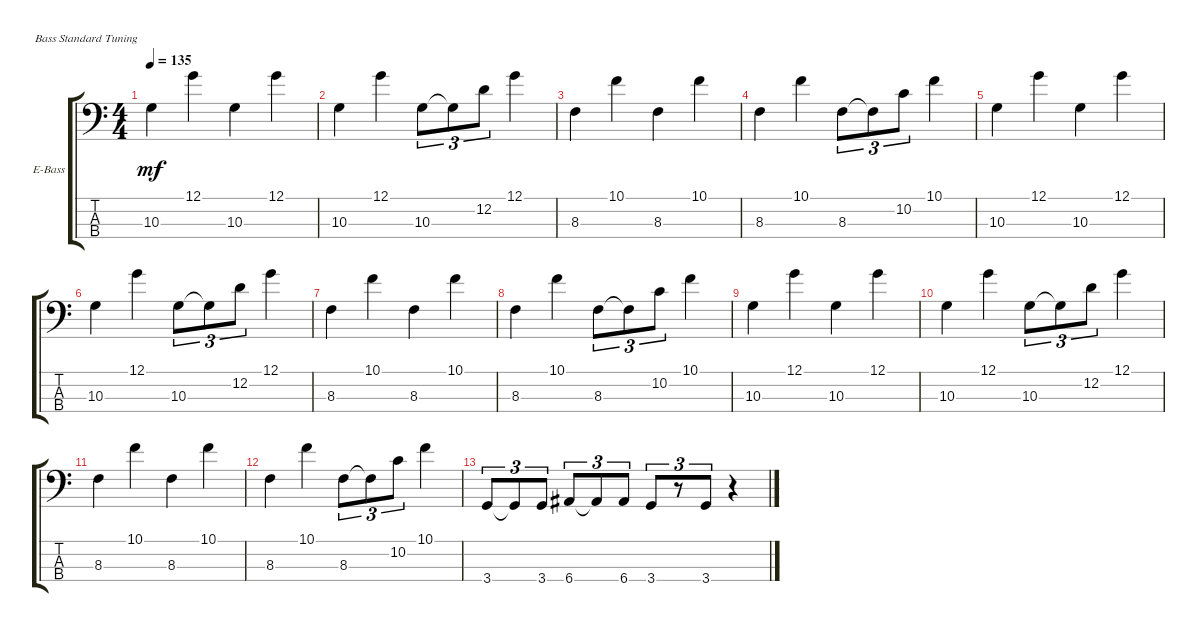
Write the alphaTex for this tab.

\defaultSystemsLayout 4
\bracketExtendMode groupsimilarinstruments
\firstSystemTrackNameOrientation horizontal
\otherSystemsTrackNameOrientation horizontal
\track ("Electric Bass" "E-Bass") {instrument electricbassfinger}
\staff {score tabs}
\tuning (G2 D2 A1 E1)
\ts (4 4)
\tempo 135
\clef f4
\scale
0.333333
\ks c
10.3.4{dy mf} 12.1.4 10.3.4 12.1.4 |
\scale
0.333333 10.3.4 12.1.4 10.3.8{tu (3 2)} 10.3{t}.8{tu (3 2)} 12.2.8{tu (3 2)} 12.1.4 |
\scale
0.333333 8.3.4 10.1.4 8.3.4 10.1.4 |
\scale
0.333333 8.3.4 10.1.4 8.3.8{tu (3 2)} 8.3{t}.8{tu (3 2)} 10.2.8{tu (3 2)} 10.1.4 |
\scale
0.333333 10.3.4 12.1.4 10.3.4 12.1.4 |
\scale
0.333333 10.3.4 12.1.4 10.3.8{tu (3 2)} 10.3{t}.8{tu (3 2)} 12.2.8{tu (3 2)} 12.1.4 |
\scale
0.333333 8.3.4 10.1.4 8.3.4 10.1.4 |
\scale
0.333333 8.3.4 10.1.4 8.3.8{tu (3 2)} 8.3{t}.8{tu (3 2)} 10.2.8{tu (3 2)} 10.1.4 |
\scale
0.333333 10.3.4 12.1.4 10.3.4 12.1.4 |
\scale
0.333333 10.3.4 12.1.4 10.3.8{tu (3 2)} 10.3{t}.8{tu (3 2)} 12.2.8{tu (3 2)} 12.1.4 |
\scale
0.333333 8.3.4 10.1.4 8.3.4 10.1.4 |
\scale
0.333333 8.3.4 10.1.4 8.3.8{tu (3 2)} 8.3{t}.8{tu (3 2)} 10.2.8{tu (3 2)} 10.1.4 |
\scale
0.333333 3.4.8{tu (3 2)} 3.4{t}.8{tu (3 2)} 3.4.8{tu (3 2)} 6.4.8{tu (3 2)} 6.4{t}.8{tu (3 2)} 6.4.8{tu (3 2)} 3.4.8{tu (3 2)} r.8{tu (3 2)} 3.4.8{tu (3 2)} r.4
